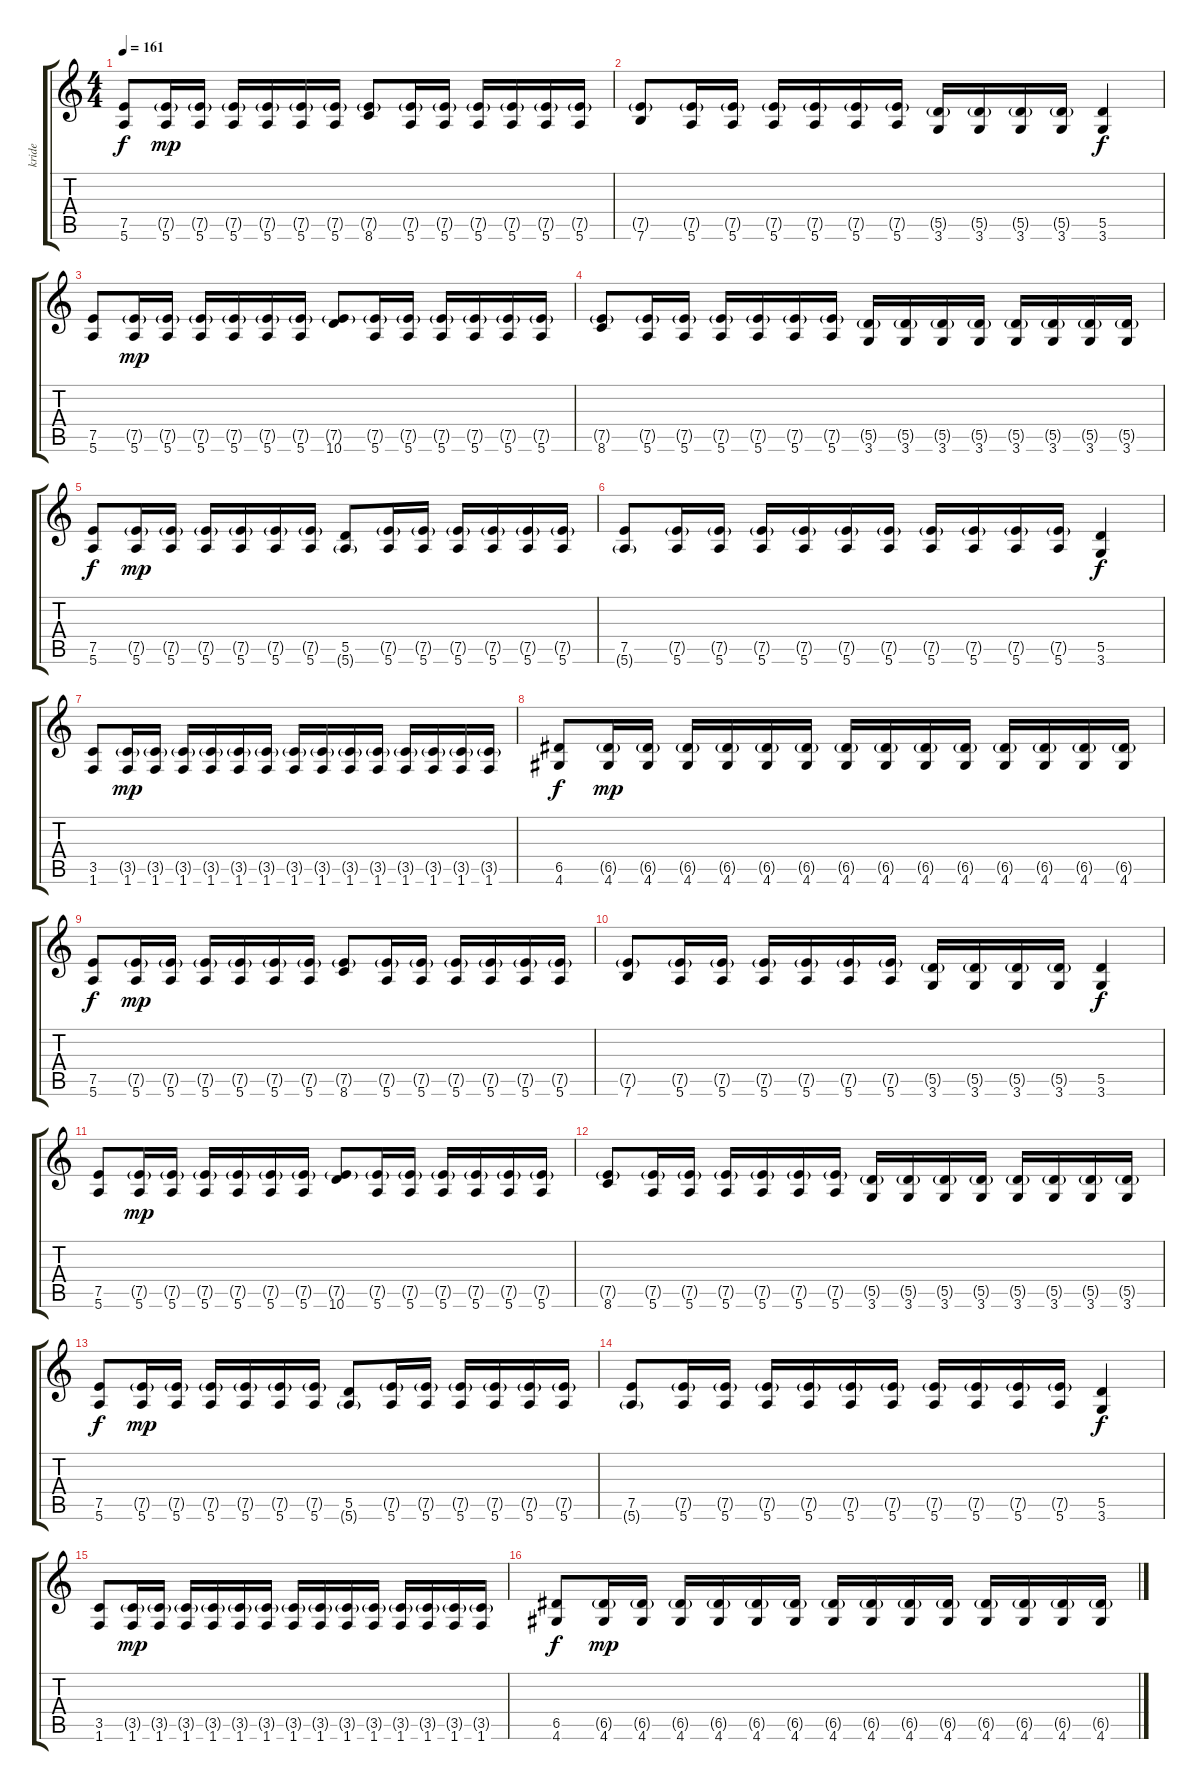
\track ("kride" "kride") {instrument distortionguitar}
\staff {score tabs}
\tuning (E4 B3 G3 D3 A2 E2) {hide}
\ts (4 4)
\tempo 161
\clef g2
\ks c
(7.5 5.6).8{dy f} (7.5{g} 5.6).16{dy mp} (7.5{g} 5.6).16 (7.5{g} 5.6).16 (7.5{g} 5.6).16 (7.5{g} 5.6).16 (7.5{g} 5.6).16 (7.5{g} 8.6).8 (7.5{g} 5.6).16 (7.5{g} 5.6).16 (7.5{g} 5.6).16 (7.5{g} 5.6).16 (7.5{g} 5.6).16 (7.5{g} 5.6).16 |
(7.5{g} 7.6).8 (7.5{g} 5.6).16 (7.5{g} 5.6).16 (7.5{g} 5.6).16 (7.5{g} 5.6).16 (7.5{g} 5.6).16 (7.5{g} 5.6).16 (5.5{g} 3.6).16 (5.5{g} 3.6).16 (5.5{g} 3.6).16 (5.5{g} 3.6).16 (5.5 3.6).4{dy f} |
(7.5 5.6).8 (7.5{g} 5.6).16{dy mp} (7.5{g} 5.6).16 (7.5{g} 5.6).16 (7.5{g} 5.6).16 (7.5{g} 5.6).16 (7.5{g} 5.6).16 (7.5{g} 10.6).8 (7.5{g} 5.6).16 (7.5{g} 5.6).16 (7.5{g} 5.6).16 (7.5{g} 5.6).16 (7.5{g} 5.6).16 (7.5{g} 5.6).16 |
(7.5{g} 8.6).8 (7.5{g} 5.6).16 (7.5{g} 5.6).16 (7.5{g} 5.6).16 (7.5{g} 5.6).16 (7.5{g} 5.6).16 (7.5{g} 5.6).16 (5.5{g} 3.6).16 (5.5{g} 3.6).16 (5.5{g} 3.6).16 (5.5{g} 3.6).16 (5.5{g} 3.6).16 (5.5{g} 3.6).16 (5.5{g} 3.6).16 (5.5{g} 3.6).16 |
(7.5 5.6).8{dy f} (7.5{g} 5.6).16{dy mp} (7.5{g} 5.6).16 (7.5{g} 5.6).16 (7.5{g} 5.6).16 (7.5{g} 5.6).16 (7.5{g} 5.6).16 (5.5 5.6{g}).8 (7.5{g} 5.6).16 (7.5{g} 5.6).16 (7.5{g} 5.6).16 (7.5{g} 5.6).16 (7.5{g} 5.6).16 (7.5{g} 5.6).16 |
(7.5 5.6{g}).8 (7.5{g} 5.6).16 (7.5{g} 5.6).16 (7.5{g} 5.6).16 (7.5{g} 5.6).16 (7.5{g} 5.6).16 (7.5{g} 5.6).16 (7.5{g} 5.6).16 (7.5{g} 5.6).16 (7.5{g} 5.6).16 (7.5{g} 5.6).16 (5.5 3.6).4{dy f} |
(3.5 1.6).8 (3.5{g} 1.6).16{dy mp} (3.5{g} 1.6).16 (3.5{g} 1.6).16 (3.5{g} 1.6).16 (3.5{g} 1.6).16 (3.5{g} 1.6).16 (3.5{g} 1.6).16 (3.5{g} 1.6).16 (3.5{g} 1.6).16 (3.5{g} 1.6).16 (3.5{g} 1.6).16 (3.5{g} 1.6).16 (3.5{g} 1.6).16 (3.5{g} 1.6).16 |
(6.5 4.6).8{dy f} (6.5{g} 4.6).16{dy mp} (6.5{g} 4.6).16 (6.5{g} 4.6).16 (6.5{g} 4.6).16 (6.5{g} 4.6).16 (6.5{g} 4.6).16 (6.5{g} 4.6).16 (6.5{g} 4.6).16 (6.5{g} 4.6).16 (6.5{g} 4.6).16 (6.5{g} 4.6).16 (6.5{g} 4.6).16 (6.5{g} 4.6).16 (6.5{g} 4.6).16 |
(7.5 5.6).8{dy f} (7.5{g} 5.6).16{dy mp} (7.5{g} 5.6).16 (7.5{g} 5.6).16 (7.5{g} 5.6).16 (7.5{g} 5.6).16 (7.5{g} 5.6).16 (7.5{g} 8.6).8 (7.5{g} 5.6).16 (7.5{g} 5.6).16 (7.5{g} 5.6).16 (7.5{g} 5.6).16 (7.5{g} 5.6).16 (7.5{g} 5.6).16 |
(7.5{g} 7.6).8 (7.5{g} 5.6).16 (7.5{g} 5.6).16 (7.5{g} 5.6).16 (7.5{g} 5.6).16 (7.5{g} 5.6).16 (7.5{g} 5.6).16 (5.5{g} 3.6).16 (5.5{g} 3.6).16 (5.5{g} 3.6).16 (5.5{g} 3.6).16 (5.5 3.6).4{dy f} |
(7.5 5.6).8 (7.5{g} 5.6).16{dy mp} (7.5{g} 5.6).16 (7.5{g} 5.6).16 (7.5{g} 5.6).16 (7.5{g} 5.6).16 (7.5{g} 5.6).16 (7.5{g} 10.6).8 (7.5{g} 5.6).16 (7.5{g} 5.6).16 (7.5{g} 5.6).16 (7.5{g} 5.6).16 (7.5{g} 5.6).16 (7.5{g} 5.6).16 |
(7.5{g} 8.6).8 (7.5{g} 5.6).16 (7.5{g} 5.6).16 (7.5{g} 5.6).16 (7.5{g} 5.6).16 (7.5{g} 5.6).16 (7.5{g} 5.6).16 (5.5{g} 3.6).16 (5.5{g} 3.6).16 (5.5{g} 3.6).16 (5.5{g} 3.6).16 (5.5{g} 3.6).16 (5.5{g} 3.6).16 (5.5{g} 3.6).16 (5.5{g} 3.6).16 |
(7.5 5.6).8{dy f} (7.5{g} 5.6).16{dy mp} (7.5{g} 5.6).16 (7.5{g} 5.6).16 (7.5{g} 5.6).16 (7.5{g} 5.6).16 (7.5{g} 5.6).16 (5.5 5.6{g}).8 (7.5{g} 5.6).16 (7.5{g} 5.6).16 (7.5{g} 5.6).16 (7.5{g} 5.6).16 (7.5{g} 5.6).16 (7.5{g} 5.6).16 |
(7.5 5.6{g}).8 (7.5{g} 5.6).16 (7.5{g} 5.6).16 (7.5{g} 5.6).16 (7.5{g} 5.6).16 (7.5{g} 5.6).16 (7.5{g} 5.6).16 (7.5{g} 5.6).16 (7.5{g} 5.6).16 (7.5{g} 5.6).16 (7.5{g} 5.6).16 (5.5 3.6).4{dy f} |
(3.5 1.6).8 (3.5{g} 1.6).16{dy mp} (3.5{g} 1.6).16 (3.5{g} 1.6).16 (3.5{g} 1.6).16 (3.5{g} 1.6).16 (3.5{g} 1.6).16 (3.5{g} 1.6).16 (3.5{g} 1.6).16 (3.5{g} 1.6).16 (3.5{g} 1.6).16 (3.5{g} 1.6).16 (3.5{g} 1.6).16 (3.5{g} 1.6).16 (3.5{g} 1.6).16 |
(6.5 4.6).8{dy f} (6.5{g} 4.6).16{dy mp} (6.5{g} 4.6).16 (6.5{g} 4.6).16 (6.5{g} 4.6).16 (6.5{g} 4.6).16 (6.5{g} 4.6).16 (6.5{g} 4.6).16 (6.5{g} 4.6).16 (6.5{g} 4.6).16 (6.5{g} 4.6).16 (6.5{g} 4.6).16 (6.5{g} 4.6).16 (6.5{g} 4.6).16 (6.5{g} 4.6).16
